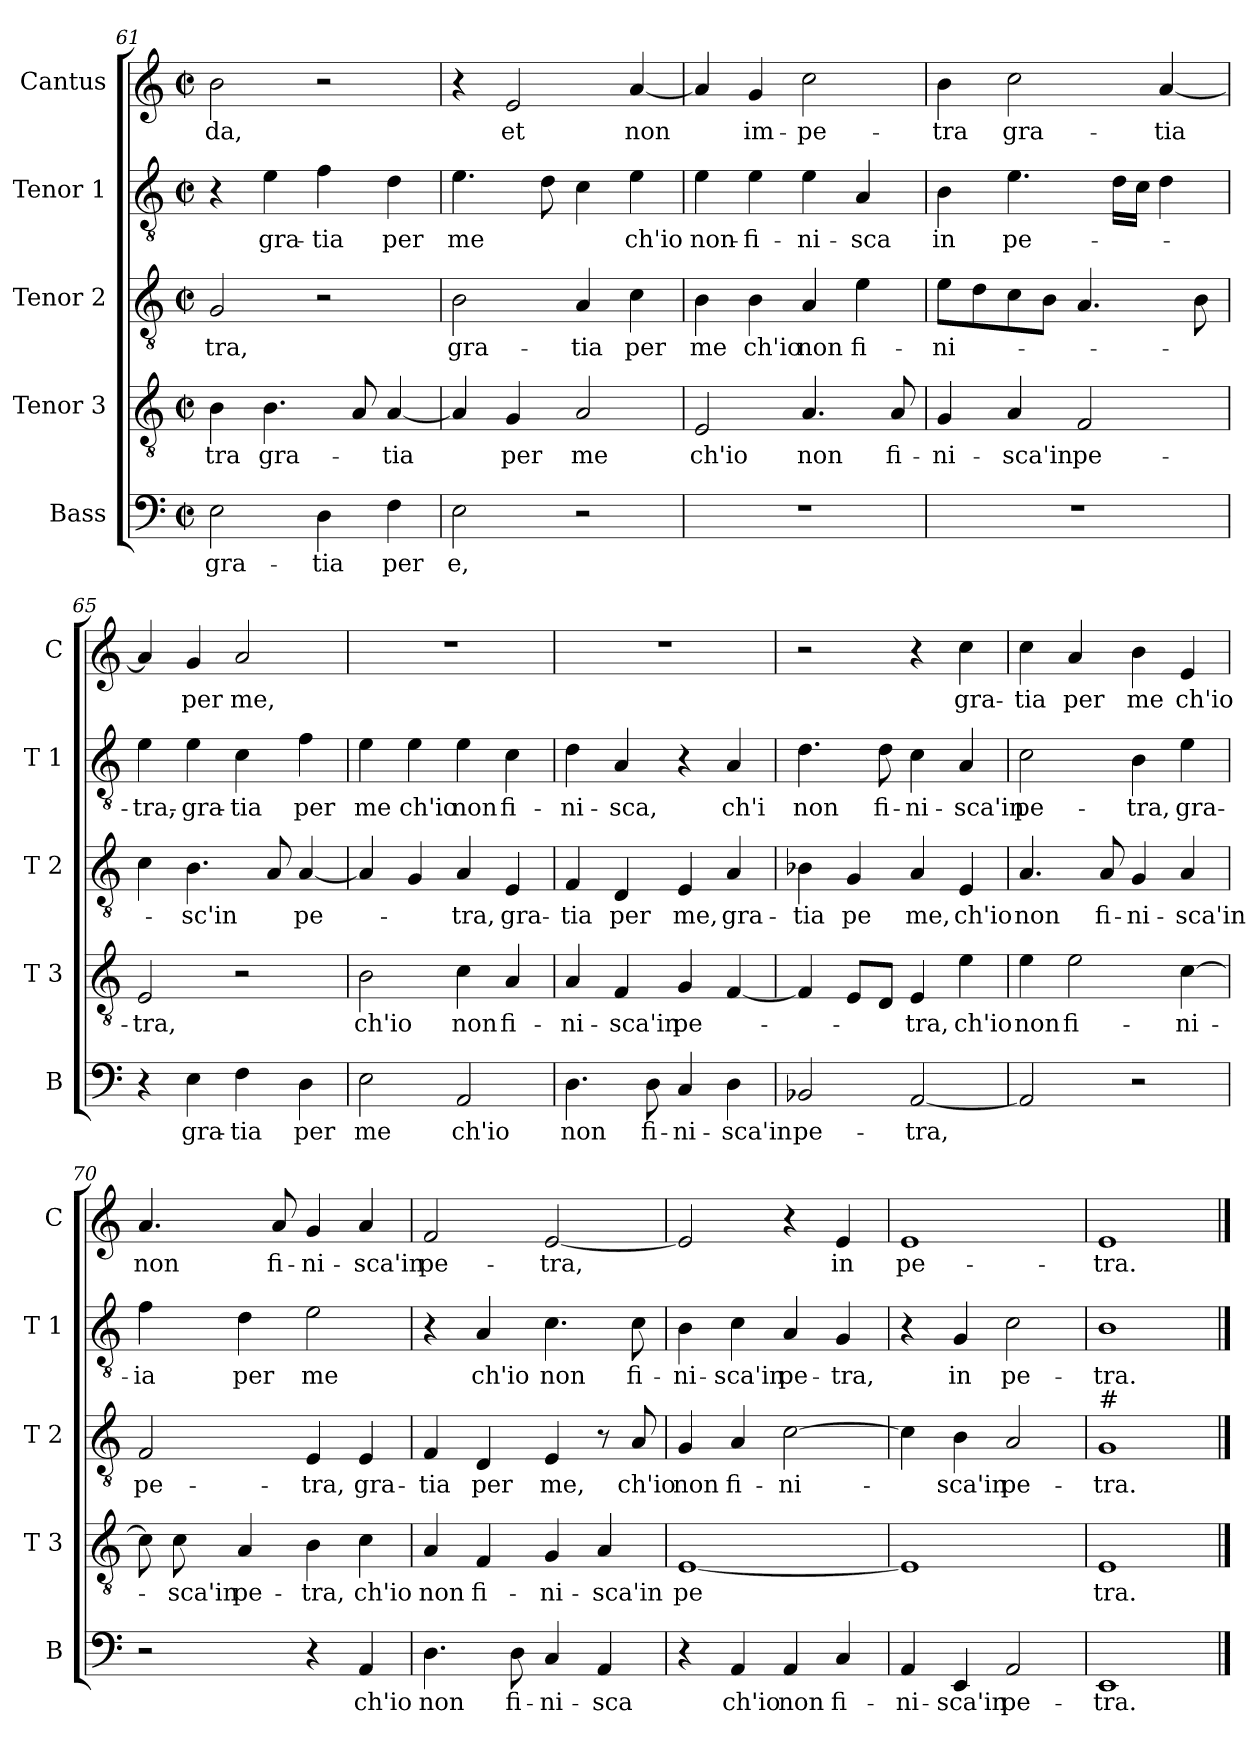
**kern	**text	**kern	**text	**kern	**text	**kern	**text	**kern	**text
*part5	*part5	*part4	*part4	*part3	*part3	*part2	*part2	*part1	*part1
*staff5	*staff5	*staff4	*staff4	*staff3	*staff3	*staff2	*staff2	*staff1	*staff1
*I"Bass	*	*I"Tenor 3	*	*I"Tenor 2	*	*I"Tenor 1	*	*I"Cantus	*
*I'B	*	*I'T 3	*	*I'T 2	*	*I'T 1	*	*I'C	*
*clefF4	*	*clefGv2	*	*clefGv2	*	*clefGv2	*	*clefG2	*
*k[]	*	*k[]	*	*k[]	*	*k[]	*	*k[]	*
*C:	*	*C:	*	*C:	*	*C:	*	*C:	*
*M2/2	*	*M2/2	*	*M2/2	*	*M2/2	*	*M2/2	*
*met(c|)	*	*met(c|)	*	*met(c|)	*	*met(c|)	*	*met(c|)	*
=61	=61	=61	=61	=61	=61	=61	=61	=61	=61
2E\	gra-	4B\	-tra	2G/	-tra,	4r	.	2b\	-da,
.	.	4.B\	gra-	.	.	4e\	gra-	.	.
4D\	-tia	.	.	2r	.	4f\	-tia	2r	.
.	.	8A/	.	.	.	.	.	.	.
4F\	per	[4A/	-tia	.	.	4d\	per	.	.
=62	=62	=62	=62	=62	=62	=62	=62	=62	=62
2E\	e,	4A/]	.	2B\	gra-	4.e\	me	4r	.
.	.	4G/	per	.	.	.	.	2e/	et
.	.	.	.	.	.	8d\	.	.	.
2r	.	2A/	me	4A/	-tia	4c\	.	.	.
.	.	.	.	4c\	per	4e\	ch'io	[4a/	non
=63	=63	=63	=63	=63	=63	=63	=63	=63	=63
1r	.	2E/	ch'io	4B\	me	4e\	non-	4a/]	.
.	.	.	.	4B\	ch'io	4e\	-fi-	4g/	im-
.	.	4.A/	non	4A/	non	4e\	-ni-	2cc\	-pe-
.	.	.	.	4e\	fi-	4A/	-sca	.	.
.	.	8A/	fi-	.	.	.	.	.	.
=64	=64	=64	=64	=64	=64	=64	=64	=64	=64
1r	.	4G/	-ni-	8e\L	-ni-	4B\	in	4b\	-tra
.	.	.	.	8d\	.	.	.	.	.
.	.	4A/	-sca'in	8c\	.	4.e\	pe-	2cc\	gra-
.	.	.	.	8B\J	.	.	.	.	.
.	.	2F/	pe-	4.A/	.	.	.	.	.
.	.	.	.	.	.	16d\LL	.	.	.
.	.	.	.	.	.	16c\JJ	.	.	.
.	.	.	.	.	.	4d\	.	[4a/	-tia
.	.	.	.	8B\	.	.	.	.	.
!!LO:LB:g=z
=65	=65	=65	=65	=65	=65	=65	=65	=65	=65
4r	.	2E/	-tra,	4c\	.	4e\	-tra,-	4a/]	.
4E\	gra-	.	.	4.B\	-sc'in	4e\	-gra-	4g/	per
4F\	-tia	2r	.	.	.	4c\	-tia	2a/	me,
.	.	.	.	8A/	.	.	.	.	.
4D\	per	.	.	[4A/	pe-	4f\	per	.	.
=66	=66	=66	=66	=66	=66	=66	=66	=66	=66
2E\	me	2B\	ch'io	4A/]	.	4e\	me	1r	.
.	.	.	.	4G/	.	4e\	ch'io	.	.
2AA/	ch'io	4c\	non	4A/	-tra,	4e\	non	.	.
.	.	4A/	fi-	4E/	gra-	4c\	fi-	.	.
=67	=67	=67	=67	=67	=67	=67	=67	=67	=67
4.D\	non	4A/	-ni-	4F/	-tia	4d\	-ni-	1r	.
.	.	4F/	-sca'in	4D/	per	4A/	-sca,	.	.
8D\	fi-	.	.	.	.	.	.	.	.
4C/	-ni-	4G/	pe-	4E/	me,	4r	.	.	.
4D\	-sca'in	[4F/	.	4A/	gra-	4A/	ch'i	.	.
=68	=68	=68	=68	=68	=68	=68	=68	=68	=68
2BB-X/	pe-	4F/]	.	4B-X\	-tia	4.d\	non	2r	.
.	.	8E/L	.	4G/	pe	.	.	.	.
.	.	8D/J	.	.	.	8d\	fi-	.	.
[2AA/	-tra,	4E/	-tra,	4A/	me,	4c\	-ni-	4r	.
.	.	4e\	ch'io	4E/	ch'io	4A/	-sca'in	4cc\	gra-
=69	=69	=69	=69	=69	=69	=69	=69	=69	=69
2AA/]	.	4e\	non	4.A/	non	2c\	pe-	4cc\	-tia
.	.	2e\	fi-	.	.	.	.	4a/	per
.	.	.	.	8A/	fi-	.	.	.	.
2r	.	.	.	4G/	-ni-	4B\	-tra,	4b\	me
.	.	[4c\	-ni-	4A/	-sca'in	4e\	gra-	4e/	ch'io
!!LO:LB:g=z
=70	=70	=70	=70	=70	=70	=70	=70	=70	=70
2r	.	8c\]	.	2F/	pe-	4f\	-ia	4.a/	non
.	.	8c\	-sca'in	.	.	.	.	.	.
.	.	4A/	pe-	.	.	4d\	per	.	.
.	.	.	.	.	.	.	.	8a/	fi-
4r	.	4B\	-tra,	4E/	-tra,	2e\	me	4g/	-ni-
4AA/	ch'io	4c\	ch'io	4E/	gra-	.	.	4a/	-sca'in
=71	=71	=71	=71	=71	=71	=71	=71	=71	=71
4.D\	non	4A/	non	4F/	-tia	4r	.	2f/	pe-
.	.	4F/	fi-	4D/	per	4A/	ch'io	.	.
8D\	fi-	.	.	.	.	.	.	.	.
4C/	-ni-	4G/	-ni-	4E/	me,	4.c\	non	[2e/	-tra,
4AA/	-sca	4A/	-sca'in	8r	.	.	.	.	.
.	.	.	.	8A/	ch'io	8c\	fi-	.	.
=72	=72	=72	=72	=72	=72	=72	=72	=72	=72
4r	.	[1E	pe	4G/	non	4B\	-ni-	2e/]	.
4AA/	ch'io	.	.	4A/	fi-	4c\	-sca'in	.	.
4AA/	non	.	.	[2c\	-ni-	4A/	pe-	4r	.
4C/	fi-	.	.	.	.	4G/	-tra,	4e/	in
=73	=73	=73	=73	=73	=73	=73	=73	=73	=73
4AA/	-ni-	1E]	.	4c\]	.	4r	.	1e	pe-
4EE/	-sca'in	.	.	4B\	-sca'in	4G/	in	.	.
2AA/	pe-	.	.	2A/	pe-	2c\	pe-	.	.
=74	=74	=74	=74	=74	=74	=74	=74	=74	=74
!	!	!	!	!LO:TX:a:t=#	!	!	!	!	!
1EE	-tra.	1E	tra.	1G	-tra.	1B	-tra.	1e	-tra.
==	==	==	==	==	==	==	==	==	==
*-	*-	*-	*-	*-	*-	*-	*-	*-	*-
